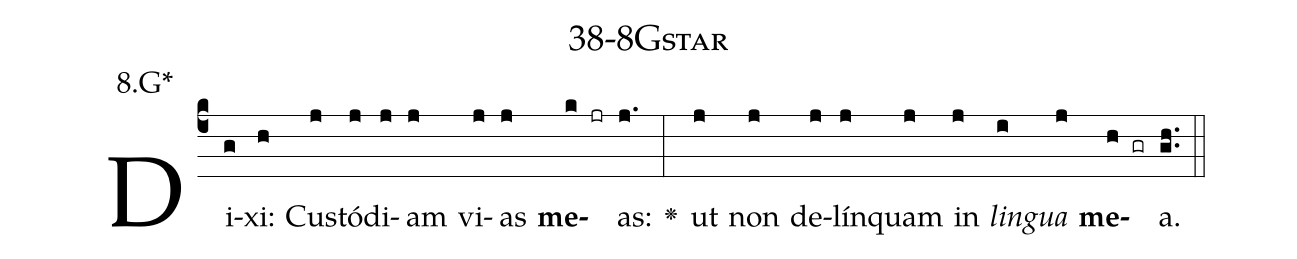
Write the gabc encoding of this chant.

name: 38-8Gstar;
annotation: 8.G*;
%%
(c4)Di(g)xi:(h) Cus(j)tó(j)di(j)am(j) vi(j)as(j) <b>me</b>(k jr)as:(j.) <v>\greheightstar</v>(:) ut(j) non(j) de(j)lín(j)quam(j) in(j) <i>lin</i>(i)<i>gua</i>(j) <b>me</b>(h gr)a.(gh..) (::)


%E(j) u(j) o(i) u(j) a(h) e.(gh..) (::)
